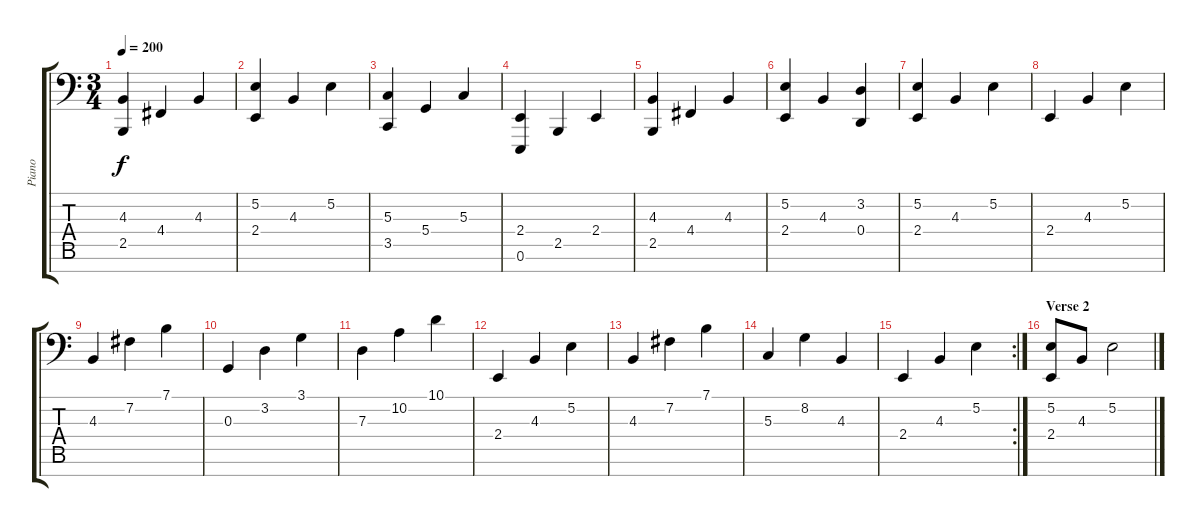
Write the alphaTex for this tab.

\track ("Piano" "Piano") {instrument acousticgrandpiano}
\staff {score tabs}
\tuning (E3 B2 G2 D2 A1 E1 A0) {hide}
\ts (3 4)
\tempo 200
\clef f4
\ks c
(4.3 2.5).4{dy f} 4.4.4 4.3.4 |
(5.2 2.4).4 4.3.4 5.2.4 |
(5.3 3.5).4 5.4.4 5.3.4 |
(2.4 0.6).4 2.5.4 2.4.4 |
(4.3 2.5).4 4.4.4 4.3.4 |
(5.2 2.4).4 4.3.4 (3.2 0.4).4 |
(5.2 2.4).4 4.3.4 5.2.4 |
2.4.4 4.3.4 5.2.4 |
4.3.4 7.2.4 7.1.4 |
0.3.4 3.2.4 3.1.4 |
7.3.4 10.2.4 10.1.4 |
2.4.4 4.3.4 5.2.4 |
4.3.4 7.2.4 7.1.4 |
5.3.4 8.2.4 4.3.4 |
\rc 2
2.4.4 4.3.4 5.2.4 |
\section ("" "Verse 2")
(5.2 2.4).8 4.3.8 5.2.2
